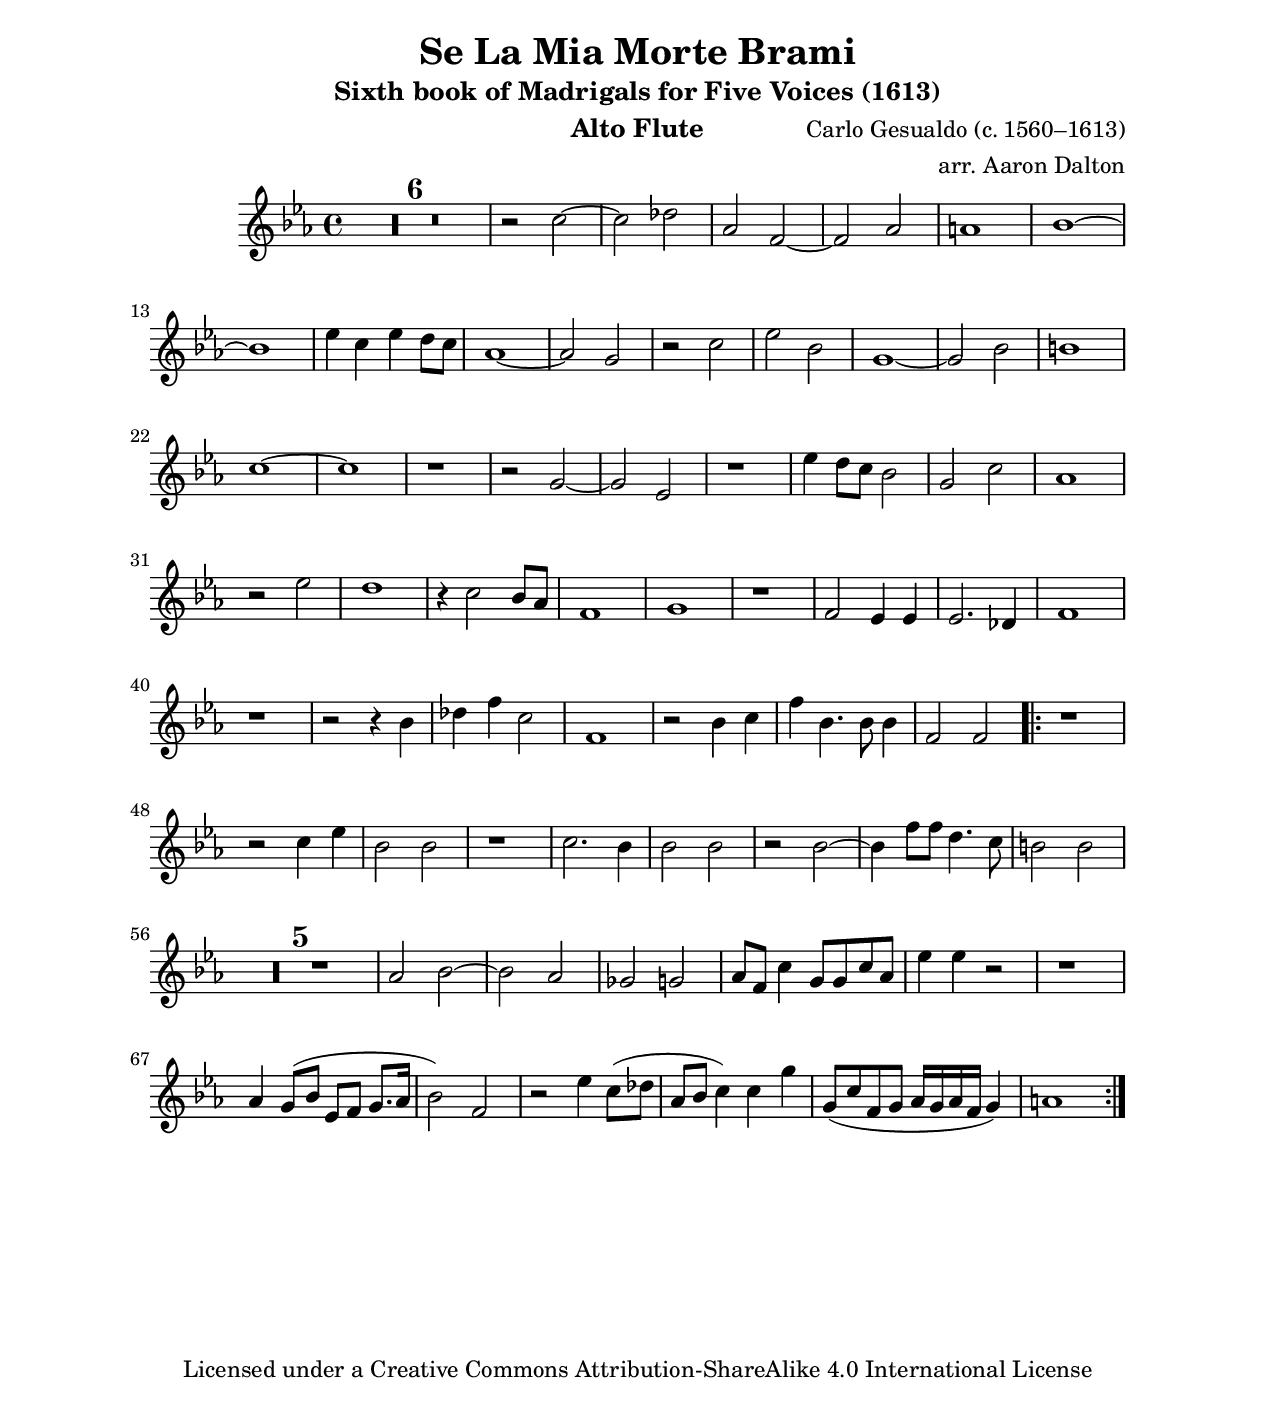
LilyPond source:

\version "2.18.2"

fourNotes = \transpose c f \relative c' {
    \time 4/4
    \key f \major
    \clef "treble"
    R1*6 | r2 d~ | d ees | bes g~ | g bes |
    b!1 | c1~ | c | f4 d f e8 d | bes1~ | bes2 a | r2 d | f c |
    a1~ | a2 c | cis1 | d~ | d | r | r2 a~ | a f | r1 | f'4 e8 d c2 |
    a2 d | bes1 | r2 f'2 | e1 | r4 d2 c8 bes | g1 | a | r |
    g2 f4 f | f2. ees4 | g1 | r | r2 r4 c | ees g d2 | g,1 | r2 c4 d |
    g4 c,4. c8 c4 | g2 g \bar ".|:" r1 | r2 d'4 f | c2 c | r1 | d2. c4 | c2 c |
    r2 c~ | c4 g'8 g e4. d8 | cis2 cis | R1*5 | bes2 c~ |
    c bes | aes a! | bes8 g d'4 a8 a d bes | f'4 f r2 | r1 | bes,4 a8( c f, g a8. bes16 |
    c2) g | r2 f'4 d8( ees | bes c d4) d a' | a,8( d g, a bes16 a bes g a4) | b1 \bar ":|."
}


\paper {
  #(set-paper-size "letter")
  top-margin = 1\in
  bottom-margin = 1\in
  left-margin = 1\in
  right-margin = 1\in
}

\header {
    instrument = "Alto Flute"
    title = "Se La Mia Morte Brami"
    subtitle = "Sixth book of Madrigals for Five Voices (1613)"
    composer = "Carlo Gesualdo (c. 1560–1613)"
    arranger = "arr. Aaron Dalton"
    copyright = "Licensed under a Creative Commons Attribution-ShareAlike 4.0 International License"
}

{
    \set Score.skipBars = ##t
    \transpose c f \fourNotes
}